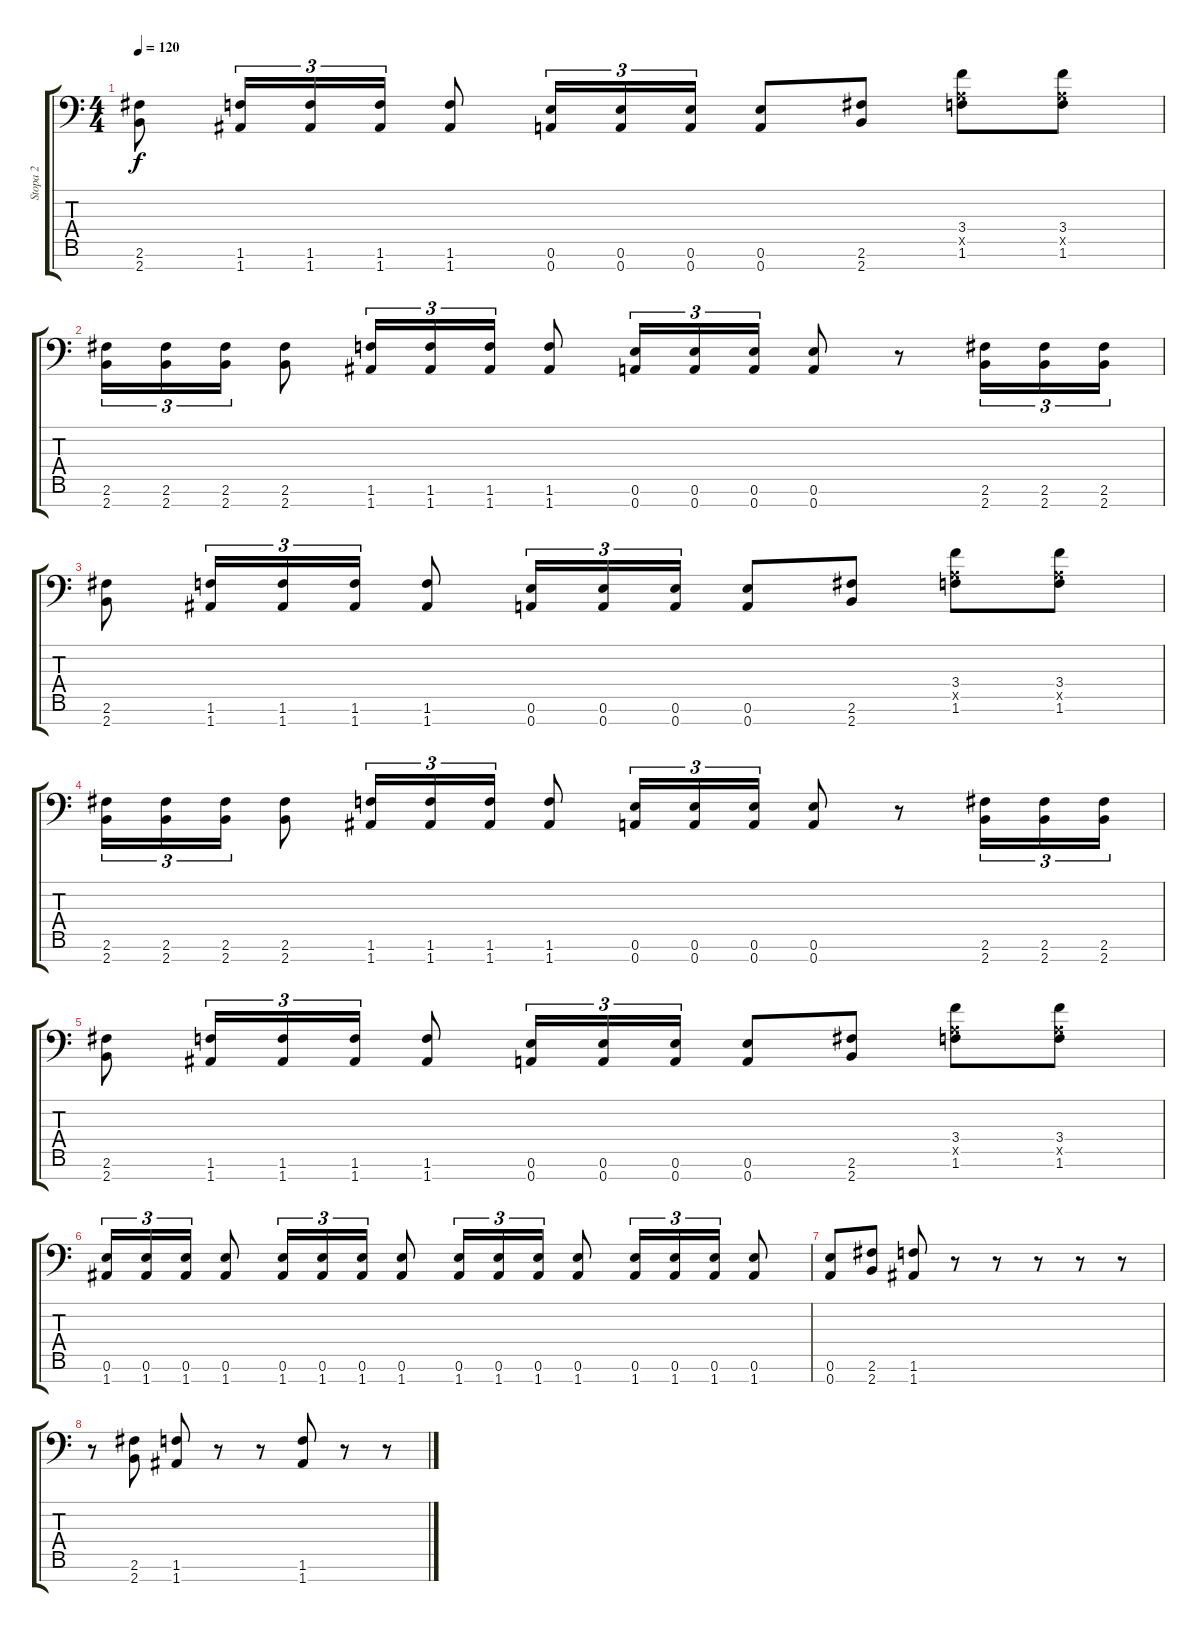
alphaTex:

\track ("Stopa 2" "Stopa 2") {instrument distortionguitar}
\staff {score tabs}
\tuning (E4 B3 G3 D3 A2 E2 A1) {hide}
\ts (4 4)
\tempo 120
\clef f4
\ks c
(2.6 2.7).8{dy f} (1.6 1.7).16{tu (3 2)} (1.6 1.7).16{tu (3 2)} (1.6 1.7).16{tu (3 2)} (1.6 1.7).8 (0.6 0.7).16{tu (3 2)} (0.6 0.7).16{tu (3 2)} (0.6 0.7).16{tu (3 2)} (0.6 0.7).8 (2.6 2.7).8 (3.4 0.5{x} 1.6).8 (3.4 0.5{x} 1.6).8 |
(2.6 2.7).16{tu (3 2)} (2.6 2.7).16{tu (3 2)} (2.6 2.7).16{tu (3 2)} (2.6 2.7).8 (1.6 1.7).16{tu (3 2)} (1.6 1.7).16{tu (3 2)} (1.6 1.7).16{tu (3 2)} (1.6 1.7).8 (0.6 0.7).16{tu (3 2)} (0.6 0.7).16{tu (3 2)} (0.6 0.7).16{tu (3 2)} (0.6 0.7).8 r.8 (2.6 2.7).16{tu (3 2)} (2.6 2.7).16{tu (3 2)} (2.6 2.7).16{tu (3 2)} |
(2.6 2.7).8 (1.6 1.7).16{tu (3 2)} (1.6 1.7).16{tu (3 2)} (1.6 1.7).16{tu (3 2)} (1.6 1.7).8 (0.6 0.7).16{tu (3 2)} (0.6 0.7).16{tu (3 2)} (0.6 0.7).16{tu (3 2)} (0.6 0.7).8 (2.6 2.7).8 (3.4 0.5{x} 1.6).8 (3.4 0.5{x} 1.6).8 |
(2.6 2.7).16{tu (3 2)} (2.6 2.7).16{tu (3 2)} (2.6 2.7).16{tu (3 2)} (2.6 2.7).8 (1.6 1.7).16{tu (3 2)} (1.6 1.7).16{tu (3 2)} (1.6 1.7).16{tu (3 2)} (1.6 1.7).8 (0.6 0.7).16{tu (3 2)} (0.6 0.7).16{tu (3 2)} (0.6 0.7).16{tu (3 2)} (0.6 0.7).8 r.8 (2.6 2.7).16{tu (3 2)} (2.6 2.7).16{tu (3 2)} (2.6 2.7).16{tu (3 2)} |
(2.6 2.7).8 (1.6 1.7).16{tu (3 2)} (1.6 1.7).16{tu (3 2)} (1.6 1.7).16{tu (3 2)} (1.6 1.7).8 (0.6 0.7).16{tu (3 2)} (0.6 0.7).16{tu (3 2)} (0.6 0.7).16{tu (3 2)} (0.6 0.7).8 (2.6 2.7).8 (3.4 0.5{x} 1.6).8 (3.4 0.5{x} 1.6).8 |
(0.6 1.7).16{tu (3 2)} (0.6 1.7).16{tu (3 2)} (0.6 1.7).16{tu (3 2)} (0.6 1.7).8 (0.6 1.7).16{tu (3 2)} (0.6 1.7).16{tu (3 2)} (0.6 1.7).16{tu (3 2)} (0.6 1.7).8 (0.6 1.7).16{tu (3 2)} (0.6 1.7).16{tu (3 2)} (0.6 1.7).16{tu (3 2)} (0.6 1.7).8 (0.6 1.7).16{tu (3 2)} (0.6 1.7).16{tu (3 2)} (0.6 1.7).16{tu (3 2)} (0.6 1.7).8 |
(0.6 0.7).8 (2.6 2.7).8 (1.6 1.7).8 r.8 r.8 r.8 r.8 r.8 |
r.8 (2.6 2.7).8 (1.6 1.7).8 r.8 r.8 (1.6 1.7).8 r.8 r.8
